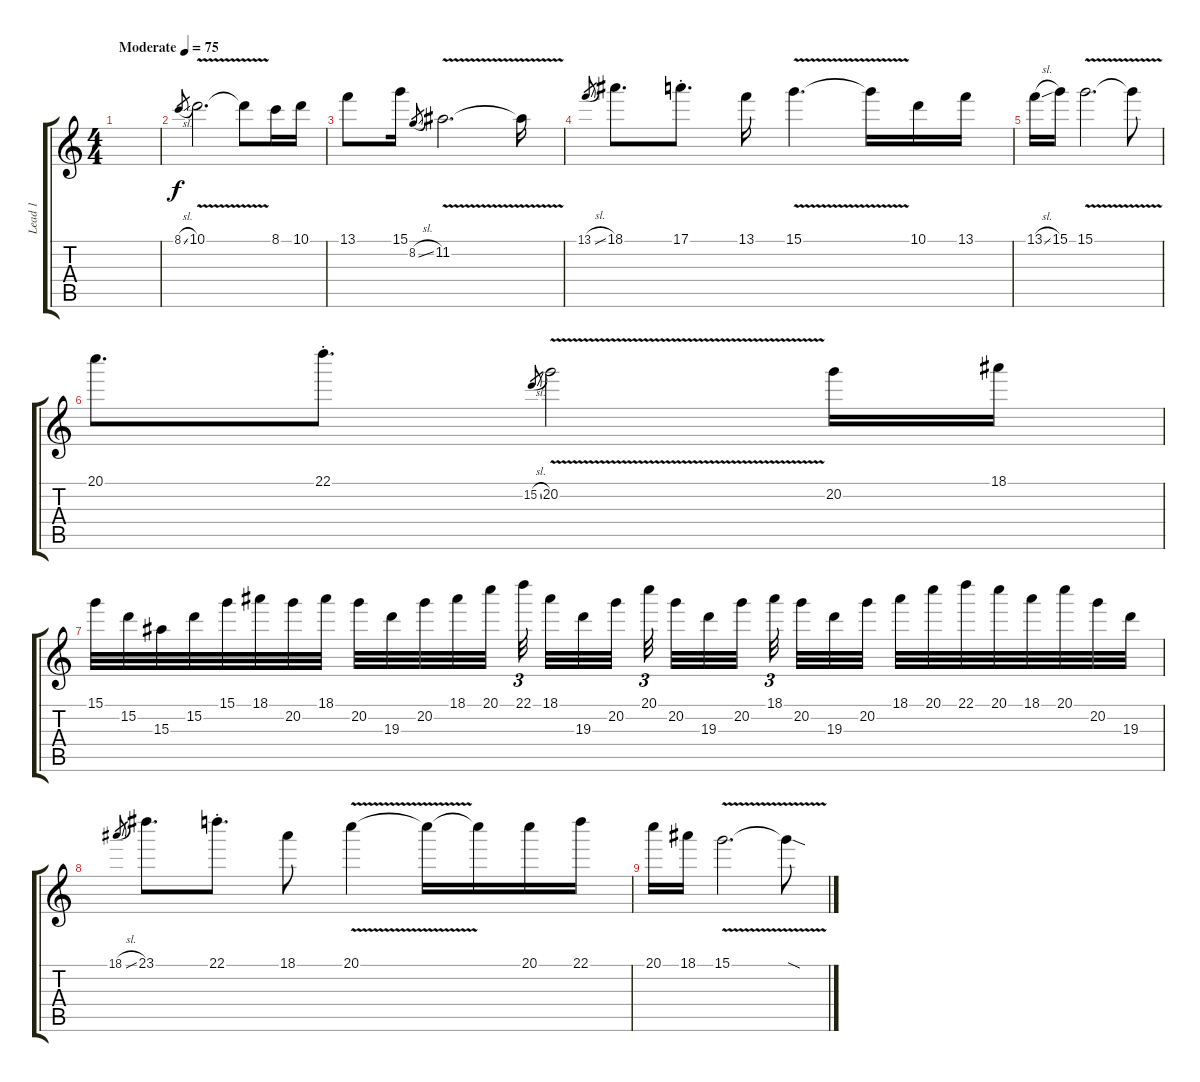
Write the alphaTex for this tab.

\track ("Lead 1" "Lead 1") {instrument distortionguitar}
\staff {score tabs}
\tuning (E4 B3 G3 D3 A2 E2) {hide}
\ts (4 4)
\tempo (75 "Moderate")
\clef g2
\ks c
|
8.1{sl}.8{gr} 10.1{v}.2{d} 10.1{t}.8 8.1.16 10.1.16 |
13.1.8 15.1.16 8.2{sl}.8{gr} 11.2{v}.2{d} 11.2{t}.16 |
13.1{sl}.8{gr} 18.1.8{d} 17.1{st}.8{d} 13.1.16 15.1{v}.4{d} 15.1{t}.16 10.1.16 13.1.16 |
13.1{sl}.16 15.1.16 15.1{v}.2{d} 15.1{t}.8 |
20.1.8{d} 22.1{st}.8{d} 15.2{sl}.8{gr} 20.2{v}.2 20.2.16 18.1.16 |
15.1.32 15.2.32 15.3.32 15.2.32 15.1.32 18.1.32 20.2.32 18.1.32 20.2.32 19.3.32 20.2.32 18.1.32 20.1.32{beam splitsecondary} 22.1.32{tu (3 2) beam splitsecondary} 18.1.32 19.3.32 20.2.32 20.1.32{tu (3 2) beam splitsecondary} 20.2.32 19.3.32 20.2.32{beam splitsecondary} 18.1.32{tu (3 2) beam splitsecondary} 20.2.32 19.3.32 20.2.32 18.1.32 20.1.32 22.1.32 20.1.32 18.1.32 20.1.32 20.2.32 19.3.32 |
18.1{sl}.8{gr} 23.1.8{d} 22.1{st}.8{d} 18.1.8 20.1{v}.4 20.1{t}.16 20.1{t}.16 20.1.16 22.1.16 |
20.1.16 18.1.16 15.1{v}.2{d} 15.1{sod t}.8
